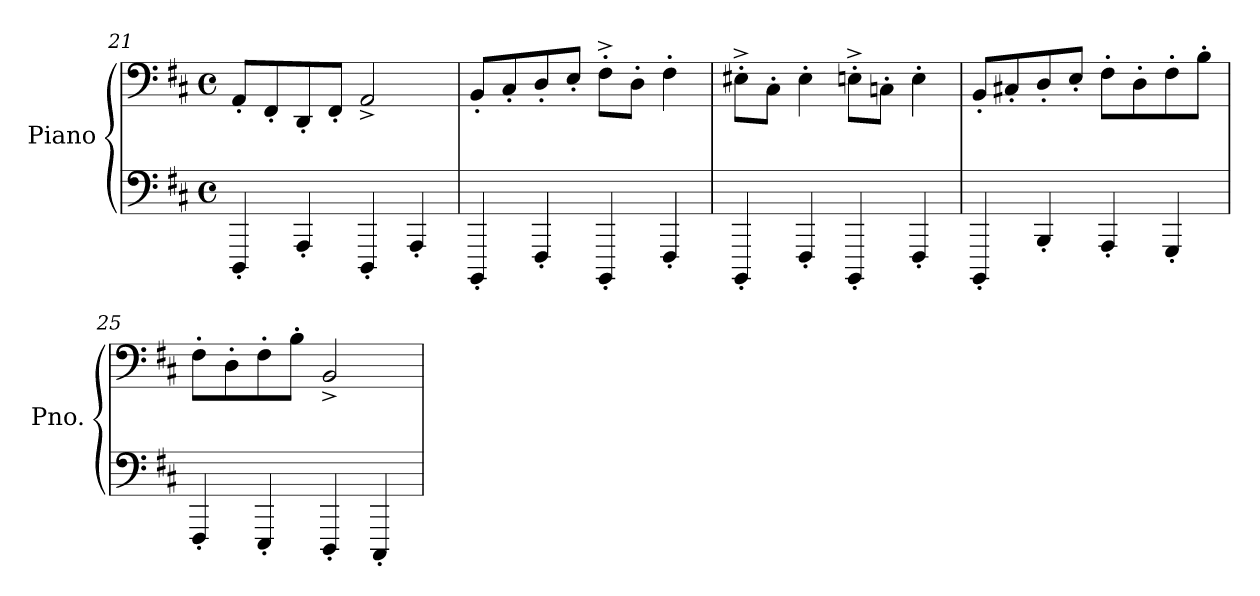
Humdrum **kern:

**kern	**kern
*part1	*part1
*staff2	*staff1
*I"Piano	*
*I'Pno.	*
*clefF4	*clefF4
*k[f#c#]	*k[f#c#]
*M4/4	*M4/4
*met(c)	*met(c)
=21	=21
4DDD<'/	8AA'/L
.	8FF#'/
4AAA'/	8DD'/
.	8FF#'/J
4DDD'/	2AA^/
4AAA'/	.
=22	=22
4BBBB'/	8BB'/L
.	8C#'/
4FFF#'/	8D'/
.	8E'/J
4BBBB'/	8F#'^\L
.	8D'\J
4FFF#'/	4F#'\
=23	=23
4BBBB'/	8E#X'^\L
.	8C#'\J
4FFF#'/	4E#'\
4BBBB'/	8En'^\L
.	8Cn'\J
4FFF#'/	4E'\
=24	=24
4BBBB'/	8BB'/L
.	8C#X'/
4BBB'/	8D'/
.	8E'/J
4AAA'/	8F#'\L
.	8D'\
4GGG'/	8F#'\
.	8B'\J
!!LO:PB:g=z
=25	=25
4FFF#'/	8F#'\L
.	8D'\
4EEE'/	8F#'\
.	8B'\J
4DDD'/	2BB^/
4CCC#'/	.
=	=
*-	*-
